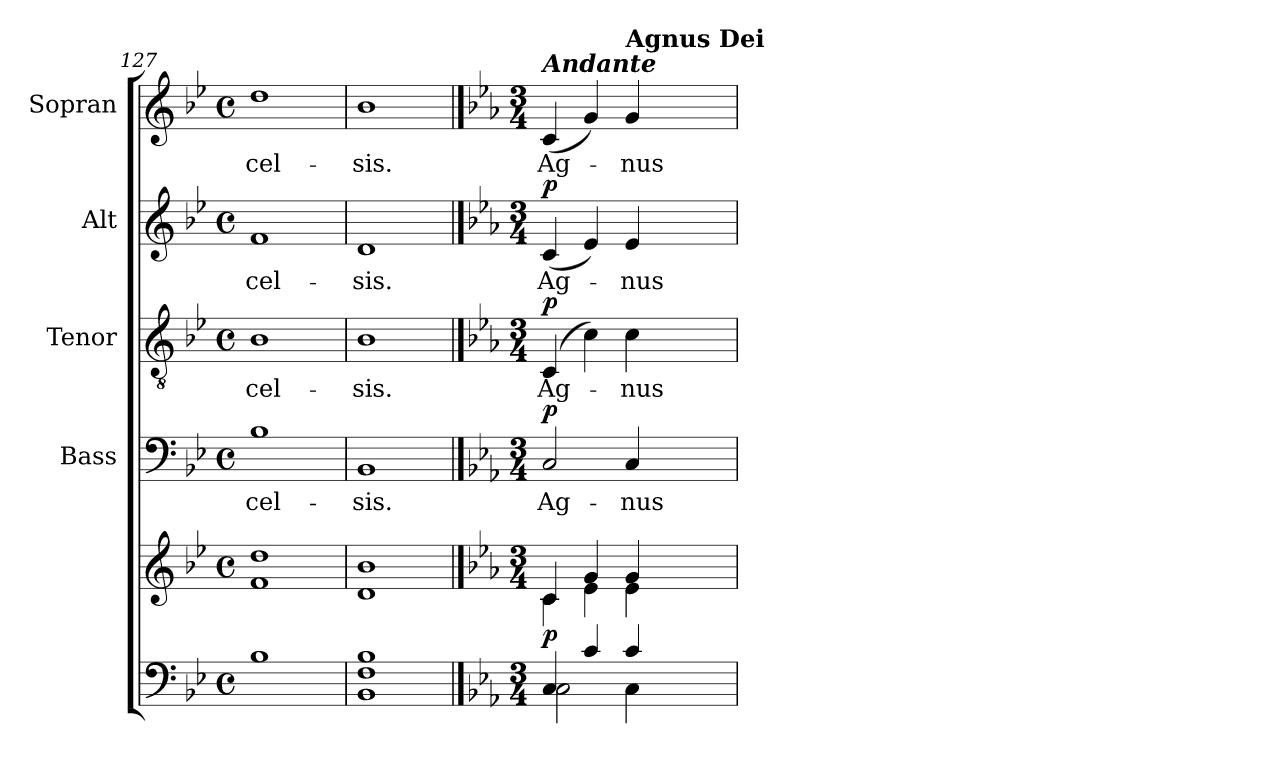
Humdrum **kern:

**kern	**kern	**dynam	**kern	**text	**dynam	**kern	**text	**dynam	**kern	**text	**dynam	**kern	**text
*part5	*part5	*part5	*part4	*part4	*part4	*part3	*part3	*part3	*part2	*part2	*part2	*part1	*part1
*staff6	*staff5	*staff5/6	*staff4	*staff4	*staff4	*staff3	*staff3	*staff3	*staff2	*staff2	*staff2	*staff1	*staff1
*	*	*	*I"Bass	*	*	*I"Tenor	*	*	*I"Alt	*	*	*I"Sopran	*
*	*	*	*I'B.	*	*	*I'T.	*	*	*I'A.	*	*	*I'S.	*
*clefF4	*clefG2	*	*clefF4	*	*	*clefGv2	*	*	*clefG2	*	*	*clefG2	*
*k[b-e-]	*k[b-e-]	*	*k[b-e-]	*	*	*k[b-e-]	*	*	*k[b-e-]	*	*	*k[b-e-]	*
*B-:	*B-:	*	*B-:	*	*	*B-:	*	*	*B-:	*	*	*B-:	*
*M4/4	*M4/4	*	*M4/4	*	*	*M4/4	*	*	*M4/4	*	*	*M4/4	*
*met(c)	*met(c)	*	*met(c)	*	*	*met(c)	*	*	*met(c)	*	*	*met(c)	*
=127	=127	=127	=127	=127	=127	=127	=127	=127	=127	=127	=127	=127	=127
*	*^	*	*	*	*	*	*	*	*	*	*	*	*
!	!	!	!	!	!LO:LY:b	!	!	!LO:LY:b	!	!	!LO:LY:b	!	!	!LO:LY:b
1B-	1dd	1f	.	1B-	-cel-	.	1B-	-cel-	.	1f	-cel-	.	1dd	-cel-
=128	=128	=128	=128	=128	=128	=128	=128	=128	=128	=128	=128	=128	=128	=128
!	!	!	!	!	!LO:LY:b	!	!	!LO:LY:b	!	!	!LO:LY:b	!	!	!LO:LY:b
1BB- 1F 1B-	1b-	1d	.	1BB-	-sis.	.	1B-	-sis.	.	1d	-sis.	.	1b-	-sis.
!!LO:LB:g=z
==129	==129	==129	==129	==129	==129	==129	==129	==129	==129	==129	==129	==129	==129	==129
*k[b-e-a-]	*k[b-e-a-]	*	*	*k[b-e-a-]	*	*	*k[b-e-a-]	*	*	*k[b-e-a-]	*	*	*k[b-e-a-]	*
*E-:	*E-:	*	*	*E-:	*	*	*E-:	*	*	*E-:	*	*	*E-:	*
*M3/4	*M3/4	*	*	*M3/4	*	*	*M3/4	*	*	*M3/4	*	*	*M3/4	*
*^	*	*	*	*	*	*	*	*	*	*	*	*	*	*
!	!	!	!	!	!	!	!	!	!	!	!	!	!	!LO:TX:a:Bi:t=Andante	!
!	!	!	!	!LO:DY:b	!	!LO:LY:b	!LO:DY:a	!	!LO:LY:b	!LO:DY:a	!	!LO:LY:b	!LO:DY:a	!	!LO:LY:b
4C/	2C\	4c/	4c\	p	2C/	Ag-	p	(4C/	Ag-	p	(<4c/	Ag-	p	(<4c/	Ag-
4c/	.	4g/	4e-\	.	.	.	.	4c\)	.	.	4e-/)	.	.	4g/)	.
!	!	!	!	!	!	!	!	!	!	!	!	!	!	!LO:TX:a:B:t=Agnus Dei	!
!	!	!	!	!	!	!LO:LY:b	!	!	!LO:LY:b	!	!	!LO:LY:b	!	!	!LO:LY:b
4c/	4C\	4g/	4e-\	.	4C/	-nus	.	4c\	-nus	.	4e-/	-nus	.	4g/	-nus
*v	*v	*	*	*	*	*	*	*	*	*	*	*	*	*	*
*	*v	*v	*	*	*	*	*	*	*	*	*	*	*	*
=	=	=	=	=	=	=	=	=	=	=	=	=	=
*-	*-	*-	*-	*-	*-	*-	*-	*-	*-	*-	*-	*-	*-
